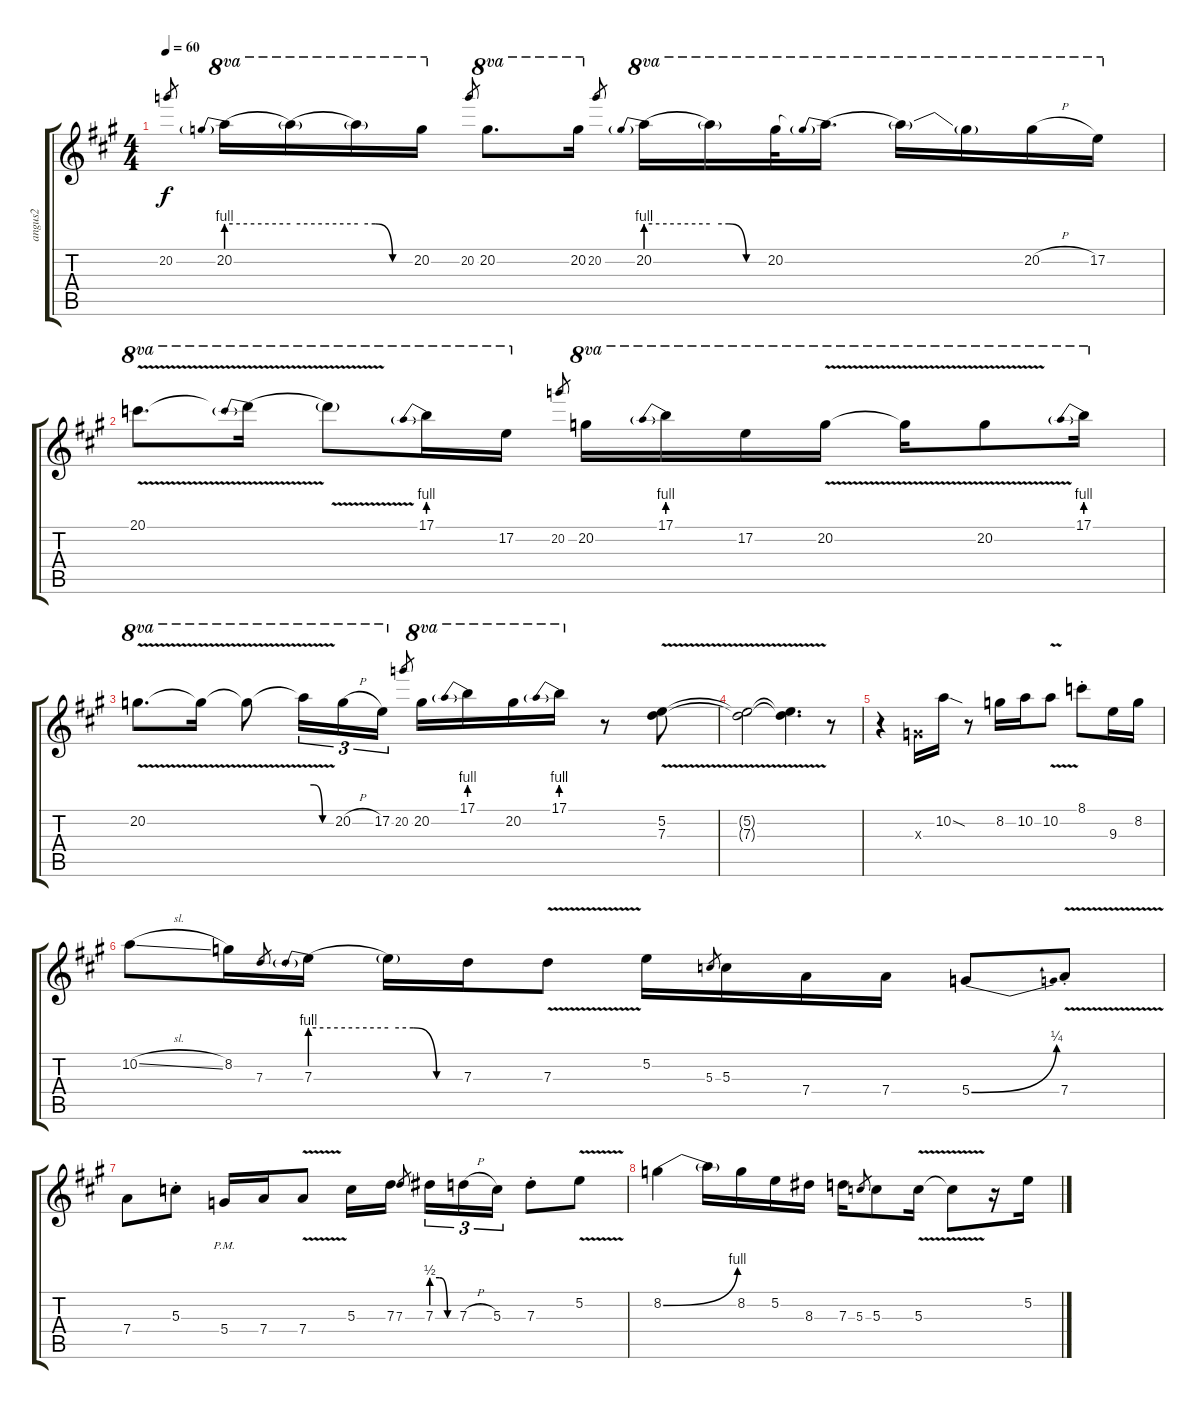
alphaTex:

\track ("angus2" "angus2") {instrument distortionguitar}
\staff {score tabs}
\tuning (E4 B3 G3 D3 A2 E2) {hide}
\ts (4 4)
\tempo 60
\clef g2
\ks a
20.2.8{gr dy f} 20.2{be (prebend 0 4 60 4)}.16{ot 8va} 20.2{be (hold 0 4 60 4) t}.16{ot 8va} 20.2{be (custom 0 4 20 4 40 0 60 0) t}.16{ot 8va} 20.2.16{ot 8va} 20.2.8{gr} 20.2{be (hold 40 0 60 0)}.8{d ot 8va} 20.2.16{ot 8va} 20.2.8{gr} 20.2{be (prebend 0 4 60 4)}.16{ot 8va} 20.2{be (custom 0 4 20 4 40 0 60 0) t}.16{ot 8va} 20.2.32{ot 8va} 20.2{be (prebend 0 4 60 4) t}.16{d ot 8va} 20.2{t}.16{ot 8va} 20.2{be (hold 40 0 60 0) t}.16{ot 8va} 20.2{h}.16{ot 8va} 17.2.16{ot 8va} |
20.1{v}.8{d ot 8va} 20.1{be (prebend 0 4 60 4) t}.16{ot 8va} 20.1{v t}.8{ot 8va} 17.1{be (prebend 0 4 60 4)}.16{ot 8va} 17.2.16{ot 8va} 20.2.8{gr} 20.2.16{ot 8va} 17.1{be (prebend 0 4 60 4)}.16{ot 8va} 17.2.16{ot 8va} 20.2{v}.16{ot 8va} 20.2{v t}.16{ot 8va} 20.2{v}.8{ot 8va} 17.1{be (prebend 0 4 60 4)}.16{ot 8va} |
20.2{v}.8{d ot 8va} 20.2{v t}.16{ot 8va} 20.2{v t}.8{ot 8va} 20.2{be (custom 0 4 20 4 40 0 60 0) t}.16{tu (3 2) ot 8va} 20.2{h}.16{tu (3 2) ot 8va} 17.2.16{tu (3 2) ot 8va} 20.2.8{gr} 20.2.16{ot 8va} 17.1{be (prebend 0 4 60 4)}.16{ot 8va} 20.2.16{ot 8va} 17.1{be (prebend 0 4 60 4)}.16{ot 8va} r.8 (5.2{v} 7.3{v}).8 |
(5.2{v t} 7.3{v t}).2 (5.2{v t} 7.3{v t}).4{d} r.8 |
r.4 0.3{x}.16 10.2{sod}.16 r.8 8.2.16 10.2.16 10.2{v}.8 8.1{st}.8 9.3.16 8.2.16 |
10.2{sl}.8 8.2.16 7.3.8{gr} 7.3{be (prebend 0 4 60 4)}.16 7.3{be (custom 0 4 20 4 40 0 60 0) t}.16 7.3.16 7.3{v}.8 5.2.16 5.3.8{gr} 5.3.16 7.4.16 7.4.16 5.4{be (bend 0 0 60 1)}.8 7.4{v st}.8 |
7.4.8 5.3{st}.8 5.4{pm}.16 7.4.16 7.4{v}.8 5.3.16 7.3.16 7.3.8{gr beam splitsecondary} 7.3{be (custom 0 2 20 2 40 0 60 0)}.16{tu (3 2)} 7.3{h}.16{tu (3 2)} 5.3.16{tu (3 2)} 7.3{st}.8 5.2{v}.8 |
8.2{be (bend 0 0 60 4)}.4 8.2{t}.16 8.2.16 5.2.16 8.3.16 7.3.16 5.3.8{gr} 5.3.8 5.3{v}.16 5.3{v t}.8 r.16 5.2.16
